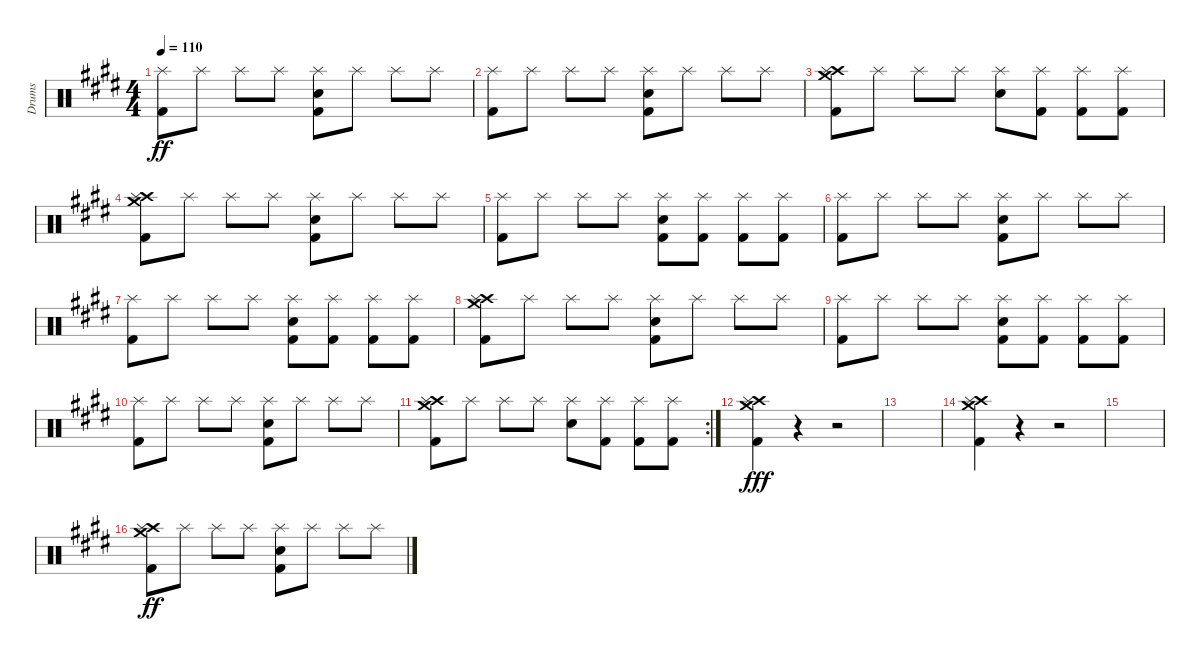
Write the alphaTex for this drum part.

\track ("Drums" "Drums") {instrument percussion}
\staff {score}
\articulation defaults
\ts (4 4)
\tempo 110
\clef neutral
\ks e
("Kick (hit) 2" "Splash (hit)").8{dy ff} "Splash (hit)".8 "Splash (hit)".8 "Splash (hit)".8 ("Kick (hit) 2" "Electric Snare (hit)" "Splash (hit)").8 "Splash (hit)".8 "Splash (hit)".8 "Splash (hit)".8 |
("Kick (hit) 2" "Splash (hit)").8 "Splash (hit)".8 "Splash (hit)".8 "Splash (hit)".8 ("Kick (hit) 2" "Electric Snare (hit)" "Splash (hit)").8 "Splash (hit)".8 "Splash (hit)".8 "Splash (hit)".8 |
("Kick (hit) 2" "Crash high (hit)" "Crash medium (hit)" "Splash (hit)").8 "Splash (hit)".8 "Splash (hit)".8 "Splash (hit)".8 ("Electric Snare (hit)" "Splash (hit)").8 ("Kick (hit) 2" "Splash (hit)").8 ("Kick (hit) 2" "Splash (hit)").8 ("Kick (hit) 2" "Splash (hit)").8 |
("Kick (hit) 2" "Crash high (hit)" "Crash medium (hit)" "Splash (hit)").8 "Splash (hit)".8 "Splash (hit)".8 "Splash (hit)".8 ("Kick (hit) 2" "Electric Snare (hit)" "Splash (hit)").8 "Splash (hit)".8 "Splash (hit)".8 "Splash (hit)".8 |
("Kick (hit) 2" "Splash (hit)").8 "Splash (hit)".8 "Splash (hit)".8 "Splash (hit)".8 ("Kick (hit) 2" "Electric Snare (hit)" "Splash (hit)").8 ("Kick (hit) 2" "Splash (hit)").8 ("Kick (hit) 2" "Splash (hit)").8 ("Kick (hit) 2" "Splash (hit)").8 |
("Kick (hit) 2" "Splash (hit)").8 "Splash (hit)".8 "Splash (hit)".8 "Splash (hit)".8 ("Kick (hit) 2" "Electric Snare (hit)" "Splash (hit)").8 "Splash (hit)".8 "Splash (hit)".8 "Splash (hit)".8 |
("Kick (hit) 2" "Splash (hit)").8 "Splash (hit)".8 "Splash (hit)".8 "Splash (hit)".8 ("Kick (hit) 2" "Electric Snare (hit)" "Splash (hit)").8 ("Kick (hit) 2" "Splash (hit)").8 ("Kick (hit) 2" "Splash (hit)").8 ("Kick (hit) 2" "Splash (hit)").8 |
("Kick (hit) 2" "Crash high (hit)" "Crash medium (hit)" "Splash (hit)").8 "Splash (hit)".8 "Splash (hit)".8 "Splash (hit)".8 ("Kick (hit) 2" "Electric Snare (hit)" "Splash (hit)").8 "Splash (hit)".8 "Splash (hit)".8 "Splash (hit)".8 |
("Kick (hit) 2" "Splash (hit)").8 "Splash (hit)".8 "Splash (hit)".8 "Splash (hit)".8 ("Kick (hit) 2" "Electric Snare (hit)" "Splash (hit)").8 ("Kick (hit) 2" "Splash (hit)").8 ("Kick (hit) 2" "Splash (hit)").8 ("Kick (hit) 2" "Splash (hit)").8 |
("Kick (hit) 2" "Splash (hit)").8 "Splash (hit)".8 "Splash (hit)".8 "Splash (hit)".8 ("Kick (hit) 2" "Electric Snare (hit)" "Splash (hit)").8 "Splash (hit)".8 "Splash (hit)".8 "Splash (hit)".8 |
\rc 2
("Kick (hit) 2" "Crash high (hit)" "Crash medium (hit)" "Splash (hit)").8 "Splash (hit)".8 "Splash (hit)".8 "Splash (hit)".8 ("Electric Snare (hit)" "Splash (hit)").8 ("Kick (hit) 2" "Splash (hit)").8 ("Kick (hit) 2" "Splash (hit)").8 ("Kick (hit) 2" "Splash (hit)").8 |
("Crash high (hit)" "Splash (hit)" "Kick (hit) 2" "Crash medium (hit)").4{dy fff} r.4 r.2 |
|
("Crash high (hit)" "Splash (hit)" "Kick (hit) 2" "Crash medium (hit)").4 r.4 r.2 |
|
("Kick (hit) 2" "Crash high (hit)" "Crash medium (hit)" "Splash (hit)").8{dy ff} "Splash (hit)".8 "Splash (hit)".8 "Splash (hit)".8 ("Kick (hit) 2" "Electric Snare (hit)" "Splash (hit)").8 "Splash (hit)".8 "Splash (hit)".8 "Splash (hit)".8
